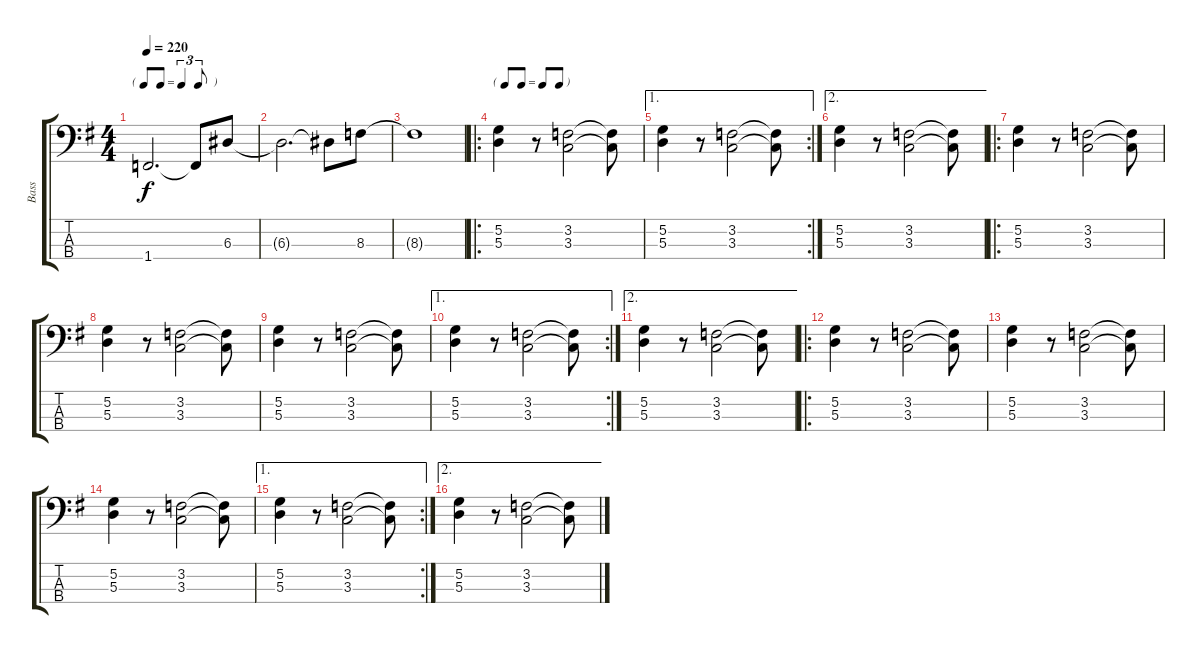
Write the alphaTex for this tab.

\track ("Bass" "Bass") {instrument electricbassfinger}
\staff {score tabs}
\tuning (G2 D2 A1 E1) {hide}
\ts (4 4)
\tf triplet8th
\tempo 220
\clef f4
\ks g
1.4.2{d dy f} 1.4{t}.8 6.3.8 |
6.3{t}.2{d} 6.3{t}.8 8.3.8 |
8.3{t}.1 |
\ro
\tf none
(5.2 5.3).4 r.8 (3.2 3.3).2 (3.2{t} 3.3{t}).8 |
\ae 1
\rc 2
(5.2 5.3).4 r.8 (3.2 3.3).2 (3.2{t} 3.3{t}).8 |
\ae 2
(5.2 5.3).4 r.8 (3.2 3.3).2 (3.2{t} 3.3{t}).8 |
\ro
(5.2 5.3).4 r.8 (3.2 3.3).2 (3.2{t} 3.3{t}).8 |
(5.2 5.3).4 r.8 (3.2 3.3).2 (3.2{t} 3.3{t}).8 |
(5.2 5.3).4 r.8 (3.2 3.3).2 (3.2{t} 3.3{t}).8 |
\ae 1
\rc 2
(5.2 5.3).4 r.8 (3.2 3.3).2 (3.2{t} 3.3{t}).8 |
\ae 2
(5.2 5.3).4 r.8 (3.2 3.3).2 (3.2{t} 3.3{t}).8 |
\ro
(5.2 5.3).4 r.8 (3.2 3.3).2 (3.2{t} 3.3{t}).8 |
(5.2 5.3).4 r.8 (3.2 3.3).2 (3.2{t} 3.3{t}).8 |
(5.2 5.3).4 r.8 (3.2 3.3).2 (3.2{t} 3.3{t}).8 |
\ae 1
\rc 2
(5.2 5.3).4 r.8 (3.2 3.3).2 (3.2{t} 3.3{t}).8 |
\ae 2
(5.2 5.3).4 r.8 (3.2 3.3).2 (3.2{t} 3.3{t}).8
